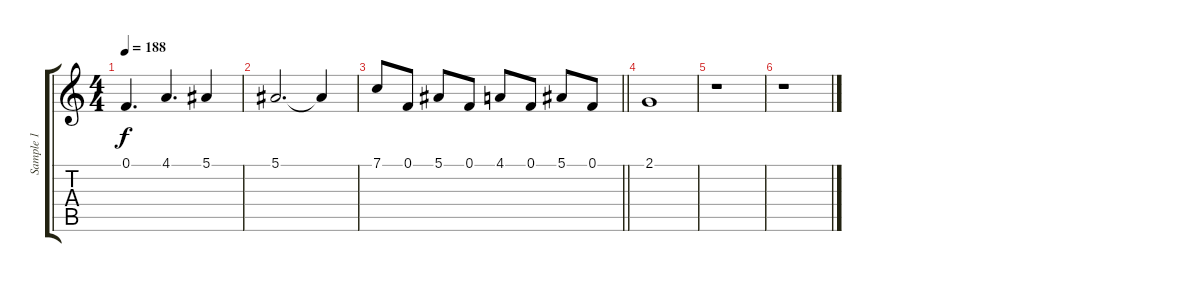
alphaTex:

\track ("Sample 1" "Sample 1") {instrument lead2sawtooth}
\staff {score tabs}
\tuning (F4 C4 Ab3 Eb3 Bb2 F2) {hide}
\ts (4 4)
\tempo 188
\clef g2
\ks c
0.1.4{d dy f} 4.1.4{d} 5.1.4 |
5.1.2{d} 5.1{t}.4 |
\barLineRight lightlight
7.1.8 0.1.8 5.1.8 0.1.8 4.1.8 0.1.8 5.1.8 0.1.8 |
\section ("" " ")
2.1.1 |
r.1 |
r.1
